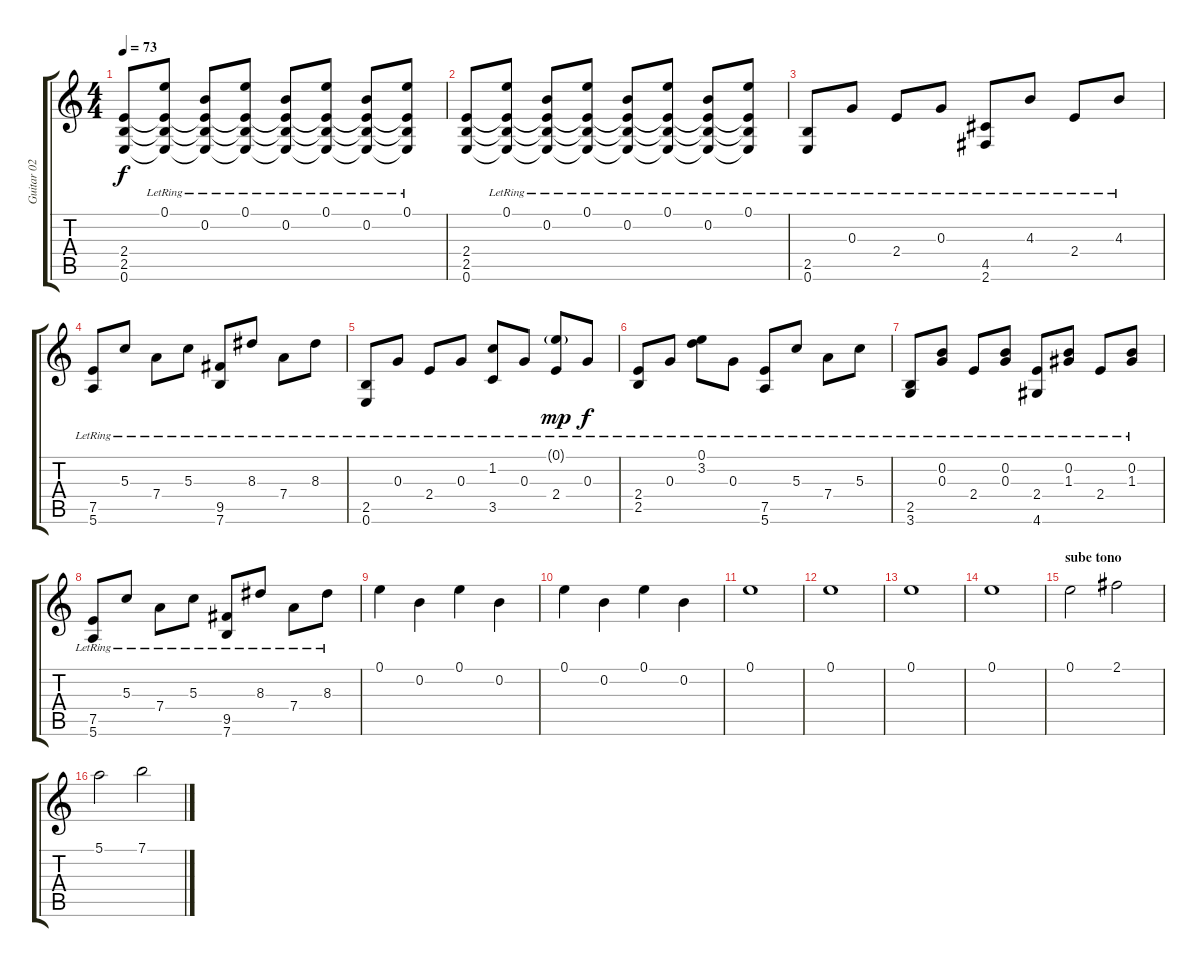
\track ("Guitar 02" "Guitar 02") {instrument electricguitarjazz}
\staff {score tabs}
\tuning (E4 B3 G3 D3 A2 E2) {hide}
\ts (4 4)
\tempo 73
\clef g2
\ks c
(2.4 2.5 0.6).8{dy f instrument electricguitarjazz} (0.1{lr} 2.4{t} 2.5{t} 0.6{t}).8 (0.2{lr} 2.4{t} 2.5{t} 0.6{t}).8 (0.1{lr} 2.4{t} 2.5{t} 0.6{t}).8 (0.2{lr} 2.4{t} 2.5{t} 0.6{t}).8 (0.1{lr} 2.4{t} 2.5{t} 0.6{t}).8 (0.2{lr} 2.4{t} 2.5{t} 0.6{t}).8 (0.1{lr} 2.4{t} 2.5{t} 0.6{t}).8 |
(2.4 2.5 0.6).8 (0.1{lr} 2.4{t} 2.5{t} 0.6{t}).8 (0.2{lr} 2.4{t} 2.5{t} 0.6{t}).8 (0.1{lr} 2.4{t} 2.5{t} 0.6{t}).8 (0.2{lr} 2.4{t} 2.5{t} 0.6{t}).8 (0.1{lr} 2.4{t} 2.5{t} 0.6{t}).8 (0.2{lr} 2.4{t} 2.5{t} 0.6{t}).8 (0.1{lr} 2.4{t} 2.5{t} 0.6{t}).8 |
(2.5{lr} 0.6{lr}).8 0.3{lr}.8 2.4{lr}.8 0.3{lr}.8 (4.5{lr} 2.6{lr}).8 4.3{lr}.8 2.4{lr}.8 4.3{lr}.8 |
(7.5{lr} 5.6{lr}).8 5.3{lr}.8 7.4{lr}.8 5.3{lr}.8 (9.5{lr} 7.6{lr}).8 8.3{lr}.8 7.4{lr}.8 8.3{lr}.8 |
(2.5{lr} 0.6{lr}).8 0.3{lr}.8 2.4{lr}.8 0.3{lr}.8 (1.2{lr} 3.5{lr}).8 0.3{lr}.8 (0.1{g lr} 2.4{lr}).8{dy mp} 0.3{lr}.8{dy f} |
(2.4{lr} 2.5{lr}).8 0.3{lr}.8 (0.1{lr} 3.2{lr}).8 0.3{lr}.8 (7.5{lr} 5.6{lr}).8 5.3{lr}.8 7.4{lr}.8 5.3{lr}.8 |
(2.5{lr} 3.6{lr}).8 (0.2{lr} 0.3{lr}).8 2.4{lr}.8 (0.2{lr} 0.3{lr}).8 (2.4{lr} 4.6{lr}).8 (0.2{lr} 1.3{lr}).8 2.4{lr}.8 (0.2{lr} 1.3{lr}).8 |
(7.5{lr} 5.6{lr}).8 5.3{lr}.8 7.4{lr}.8 5.3{lr}.8 (9.5{lr} 7.6{lr}).8 8.3{lr}.8 7.4{lr}.8 8.3{lr}.8 |
0.1.4 0.2.4 0.1.4 0.2.4 |
0.1.4 0.2.4 0.1.4 0.2.4 |
0.1.1 |
0.1.1 |
0.1.1 |
0.1.1 |
\section ("" "sube tono")
0.1.2 2.1.2 |
5.1.2 7.1.2
